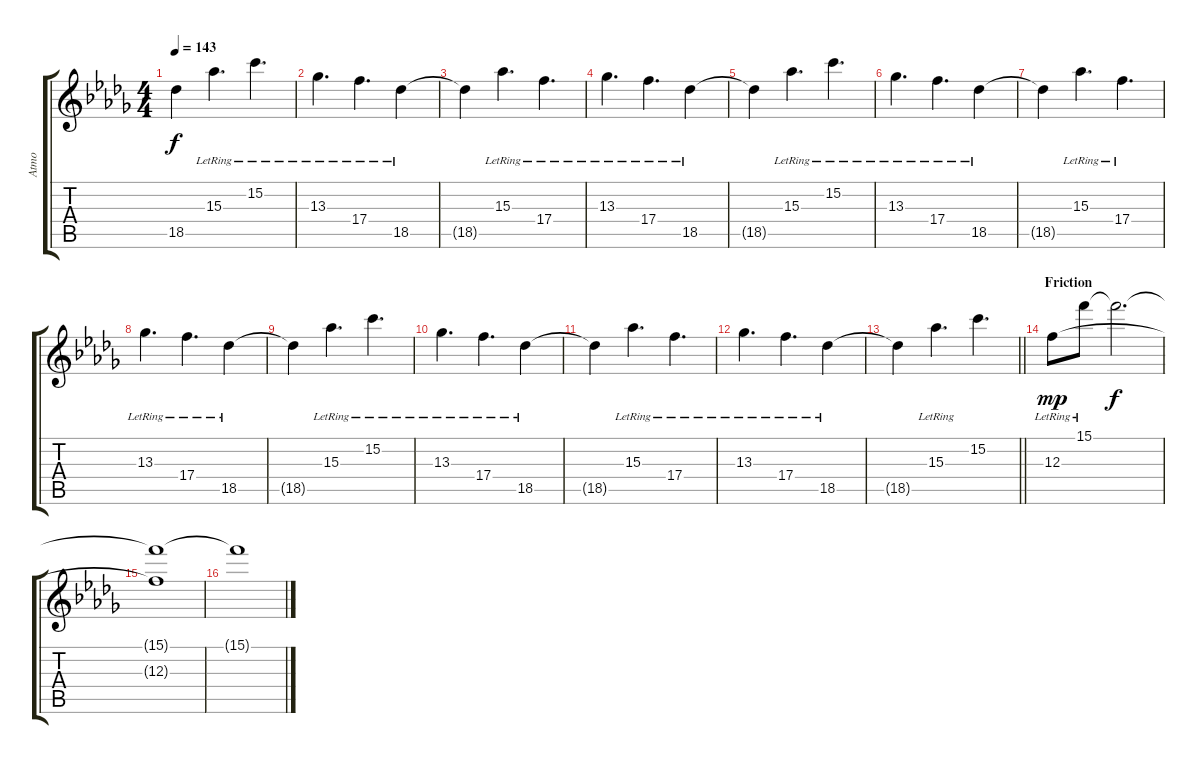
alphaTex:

\track ("Atmo" "Atmo") {instrument electricguitarjazz}
\staff {score tabs}
\tuning (D4 A3 F3 C3 G2 C2) {hide}
\ts (4 4)
\tempo 143
\clef g2
\ks db
18.5{t}.4{dy f} 15.3{lr}.4{d} 15.2{lr}.4{d} |
13.3{lr}.4{d} 17.4{lr}.4{d} 18.5{lr}.4 |
18.5{t}.4 15.3{lr}.4{d} 17.4{lr}.4{d} |
13.3{lr}.4{d} 17.4{lr}.4{d} 18.5{lr}.4 |
18.5{t}.4 15.3{lr}.4{d} 15.2{lr}.4{d} |
13.3{lr}.4{d} 17.4{lr}.4{d} 18.5{lr}.4 |
18.5{t}.4 15.3{lr}.4{d} 17.4{lr}.4{d} |
13.3{lr}.4{d} 17.4{lr}.4{d} 18.5{lr}.4 |
18.5{t}.4 15.3{lr}.4{d} 15.2{lr}.4{d} |
13.3{lr}.4{d} 17.4{lr}.4{d} 18.5{lr}.4 |
18.5{t}.4 15.3{lr}.4{d} 17.4{lr}.4{d} |
13.3{lr}.4{d} 17.4{lr}.4{d} 18.5{lr}.4 |
\barLineRight lightlight
18.5{t}.4 15.3{lr}.4{d} 15.2.4{d} |
\section ("" "Friction")
12.3{lr}.8{dy mp} 15.1{lr}.8 15.1{t}.2{d dy f} |
(15.1{t} 12.3{t}).1 |
15.1{t}.1
